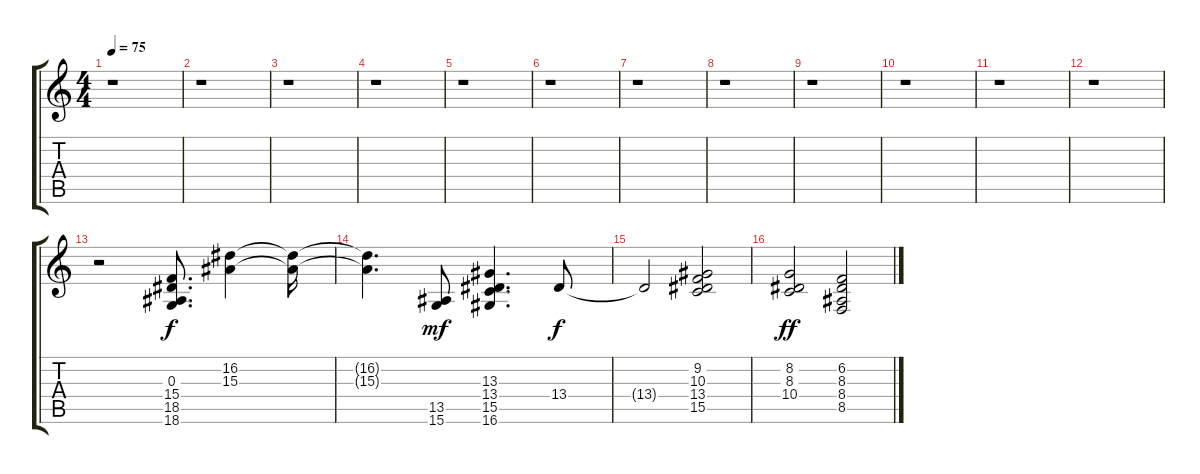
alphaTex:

\track "" {instrument electricpiano2}
\staff {score tabs}
\tuning (E4 B3 G3 D3 A2 E2) {hide}
\ts (4 4)
\tempo 75
\clef g2
\ks c
r.1{dy f} |
r.1 |
r.1 |
r.1 |
r.1 |
r.1 |
r.1 |
r.1 |
r.1 |
r.1 |
r.1 |
r.1 |
r.2 (0.3 15.4 18.5 18.6).8{d} (16.2 15.3).4 (16.2{t} 15.3{t}).16 |
(16.2{t} 15.3{t}).4{d} (13.5 15.6).8{dy mf} (13.3 13.4 15.5 16.6).4{d} 13.4.8{dy f} |
13.4{t}.2 (9.2 10.3 13.4 15.5).2 |
(8.2 8.3 10.4).2{dy ff} (6.2 8.3 8.4 8.5).2
